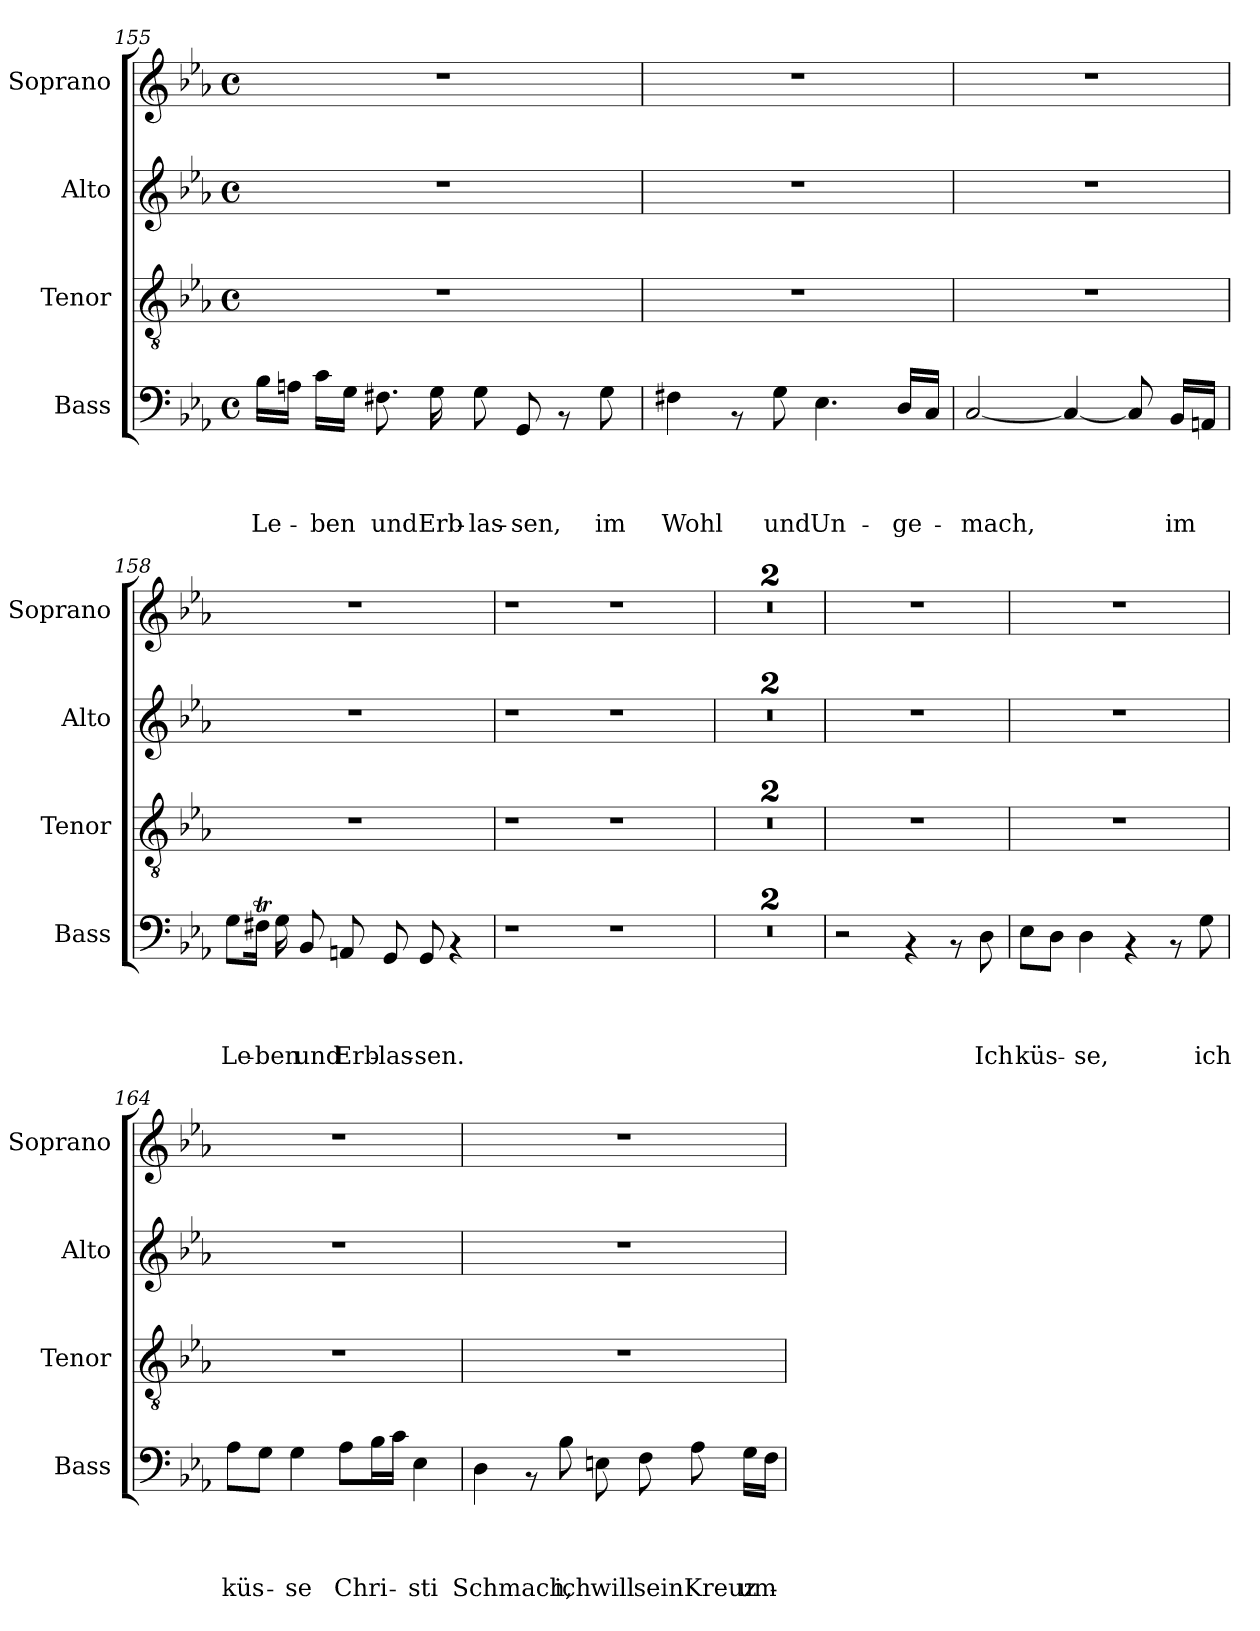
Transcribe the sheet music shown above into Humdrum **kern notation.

**kern	**text	**text	**text	**text	**kern	**kern	**kern
*part4	*part4	*part4	*part4	*part4	*part3	*part2	*part1
*staff4	*staff4	*staff4	*staff4	*staff4	*staff3	*staff2	*staff1
*I"Bass	*	*	*	*	*I"Tenor	*I"Alto	*I"Soprano
*I'Bass	*	*	*	*	*I'Tenor	*I'Alto	*I'Soprano
*clefF4	*	*	*	*	*clefGv2	*clefG2	*clefG2
*k[b-e-a-]	*	*	*	*	*k[b-e-a-]	*k[b-e-a-]	*k[b-e-a-]
*E-:	*	*	*	*	*E-:	*E-:	*E-:
*M4/4	*	*	*	*	*M4/4	*M4/4	*M4/4
*met(c)	*	*	*	*	*met(c)	*met(c)	*met(c)
=155	=155	=155	=155	=155	=155	=155	=155
!	!	!	!	!LO:LY:b	!	!	!
16B-\LL	.	.	.	Le-	1r	1r	1r
16An\JJ	.	.	.	.	.	.	.
!	!	!	!	!LO:LY:b	!	!	!
16c\LL	.	.	.	-ben	.	.	.
16G\JJ	.	.	.	.	.	.	.
!	!	!	!	!LO:LY:b	!	!	!
8.F#X\	.	.	.	und	.	.	.
!	!	!	!	!LO:LY:b	!	!	!
16G\	.	.	.	Erb-	.	.	.
!	!	!	!	!LO:LY:b	!	!	!
8G\	.	.	.	-las-	.	.	.
!	!	!	!	!LO:LY:b	!	!	!
8GG/	.	.	.	-sen,	.	.	.
8rAA	.	.	.	.	.	.	.
!	!	!	!	!LO:LY:b	!	!	!
8G\	.	.	.	im	.	.	.
=156	=156	=156	=156	=156	=156	=156	=156
!	!	!	!	!LO:LY:b	!	!	!
4F#X\	.	.	.	Wohl	1r	1r	1r
8rAA	.	.	.	.	.	.	.
!	!	!	!	!LO:LY:b	!	!	!
8G\	.	.	.	und	.	.	.
!	!	!	!	!LO:LY:b	!	!	!
4.E-\	.	.	.	Un-	.	.	.
!	!	!	!	!LO:LY:b	!	!	!
16D/LL	.	.	.	-ge-	.	.	.
16C/JJ	.	.	.	.	.	.	.
=157	=157	=157	=157	=157	=157	=157	=157
!	!	!	!	!LO:LY:b	!	!	!
[<2C/	.	.	.	-mach,	1r	1r	1r
4C/_	.	.	.	.	.	.	.
8C/]	.	.	.	.	.	.	.
!	!	!	!	!LO:LY:b	!	!	!
16BB-/LL	.	.	.	im	.	.	.
16AAn/JJ	.	.	.	.	.	.	.
!!LO:LB:g=z
=158	=158	=158	=158	=158	=158	=158	=158
!	!	!	!	!LO:LY:b	!	!	!
8G\L	.	.	.	Le-	1r	1r	1r
16F#Xt\Jk	.	.	.	.	.	.	.
!	!	!	!	!LO:LY:b	!	!	!
16G\	.	.	.	-ben	.	.	.
!	!	!	!	!LO:LY:b	!	!	!
8BB-/	.	.	.	und	.	.	.
!	!	!	!	!LO:LY:b	!	!	!
8AAn/	.	.	.	Erb-	.	.	.
!	!	!	!	!LO:LY:b	!	!	!
8GG/	.	.	.	-las-	.	.	.
!	!	!	!	!LO:LY:b	!	!	!
8GG/	.	.	.	-sen.	.	.	.
4rAA	.	.	.	.	.	.	.
=159	=159	=159	=159	=159	=159	=159	=159
1r	.	.	.	.	1r	1r	1r
1r	.	.	.	.	1r	1r	1r
=160	=160	=160	=160	=160	=160	=160	=160
1r	.	.	.	.	1r	1r	1r
=161	=161	=161	=161	=161	=161	=161	=161
1r	.	.	.	.	1r	1r	1r
=162	=162	=162	=162	=162	=162	=162	=162
2r	.	.	.	.	1r	1r	1r
4rAA	.	.	.	.	.	.	.
8rAA	.	.	.	.	.	.	.
!	!	!	!	!LO:LY:b	!	!	!
8D\	.	.	.	Ich	.	.	.
=163	=163	=163	=163	=163	=163	=163	=163
!	!	!	!	!LO:LY:b	!	!	!
8E-\L	.	.	.	küs-	1r	1r	1r
8D\J	.	.	.	.	.	.	.
!	!	!	!	!LO:LY:b	!	!	!
4D\	.	.	.	-se,	.	.	.
4rAA	.	.	.	.	.	.	.
8rAA	.	.	.	.	.	.	.
!	!	!	!	!LO:LY:b	!	!	!
8G\	.	.	.	ich	.	.	.
=164	=164	=164	=164	=164	=164	=164	=164
!	!	!	!	!LO:LY:b	!	!	!
8A-\L	.	.	.	küs-	1r	1r	1r
8G\J	.	.	.	.	.	.	.
!	!	!	!	!LO:LY:b	!	!	!
4G\	.	.	.	-se	.	.	.
!	!	!	!	!LO:LY:b	!	!	!
8A-\L	.	.	.	Chri-	.	.	.
16B-\L	.	.	.	.	.	.	.
16c\JJ	.	.	.	.	.	.	.
!	!	!	!	!LO:LY:b	!	!	!
4E-\	.	.	.	-sti	.	.	.
!!LO:PB:g=z
=165	=165	=165	=165	=165	=165	=165	=165
!	!	!	!	!LO:LY:b	!	!	!
4D\	.	.	.	Schmach,	1r	1r	1r
8rAA	.	.	.	.	.	.	.
!	!	!	!	!LO:LY:b	!	!	!
8B-\	.	.	.	ich	.	.	.
!	!	!	!	!LO:LY:b	!	!	!
8En\	.	.	.	will	.	.	.
!	!	!	!	!LO:LY:b	!	!	!
8F\	.	.	.	seinKreuz	.	.	.
8A-\	.	.	.	.	.	.	.
!	!	!	!	!LO:LY:b	!	!	!
16G\LL	.	.	.	um-	.	.	.
16F\JJ	.	.	.	.	.	.	.
=	=	=	=	=	=	=	=
*-	*-	*-	*-	*-	*-	*-	*-
